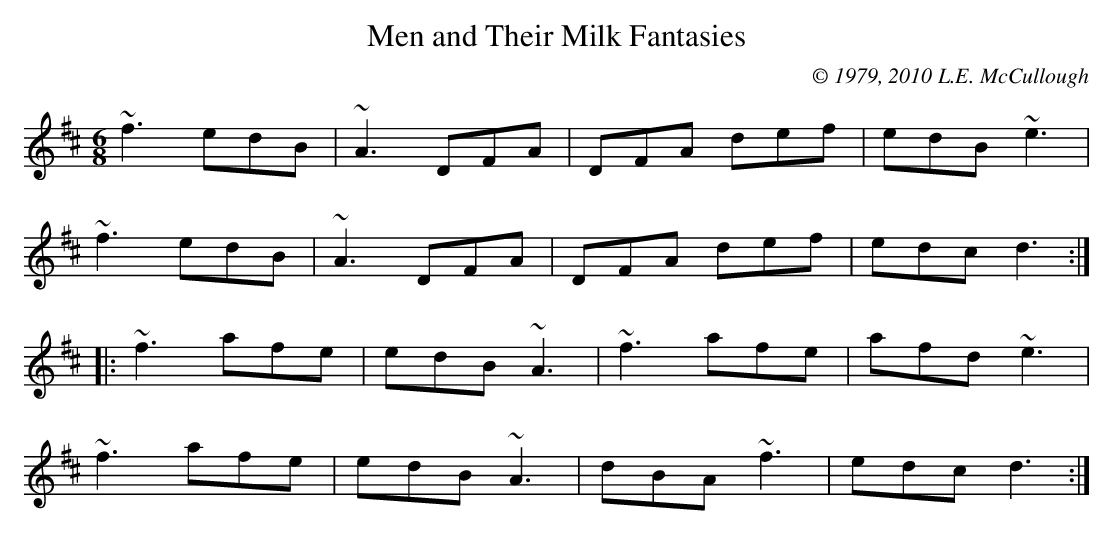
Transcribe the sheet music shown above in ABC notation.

X:1
T:Men and Their Milk Fantasies
C:© 1979, 2010 L.E. McCullough
M:6/8
L:1/8
K:D
~f3 edB|~A3 DFA|DFA def|edB ~e3|
~f3 edB|~A3 DFA|DFA def|edc d3:|
|:~f3 afe|edB ~A3|~f3 afe|afd ~e3|
~f3 afe|edB ~A3|dBA ~f3|edc d3:|
